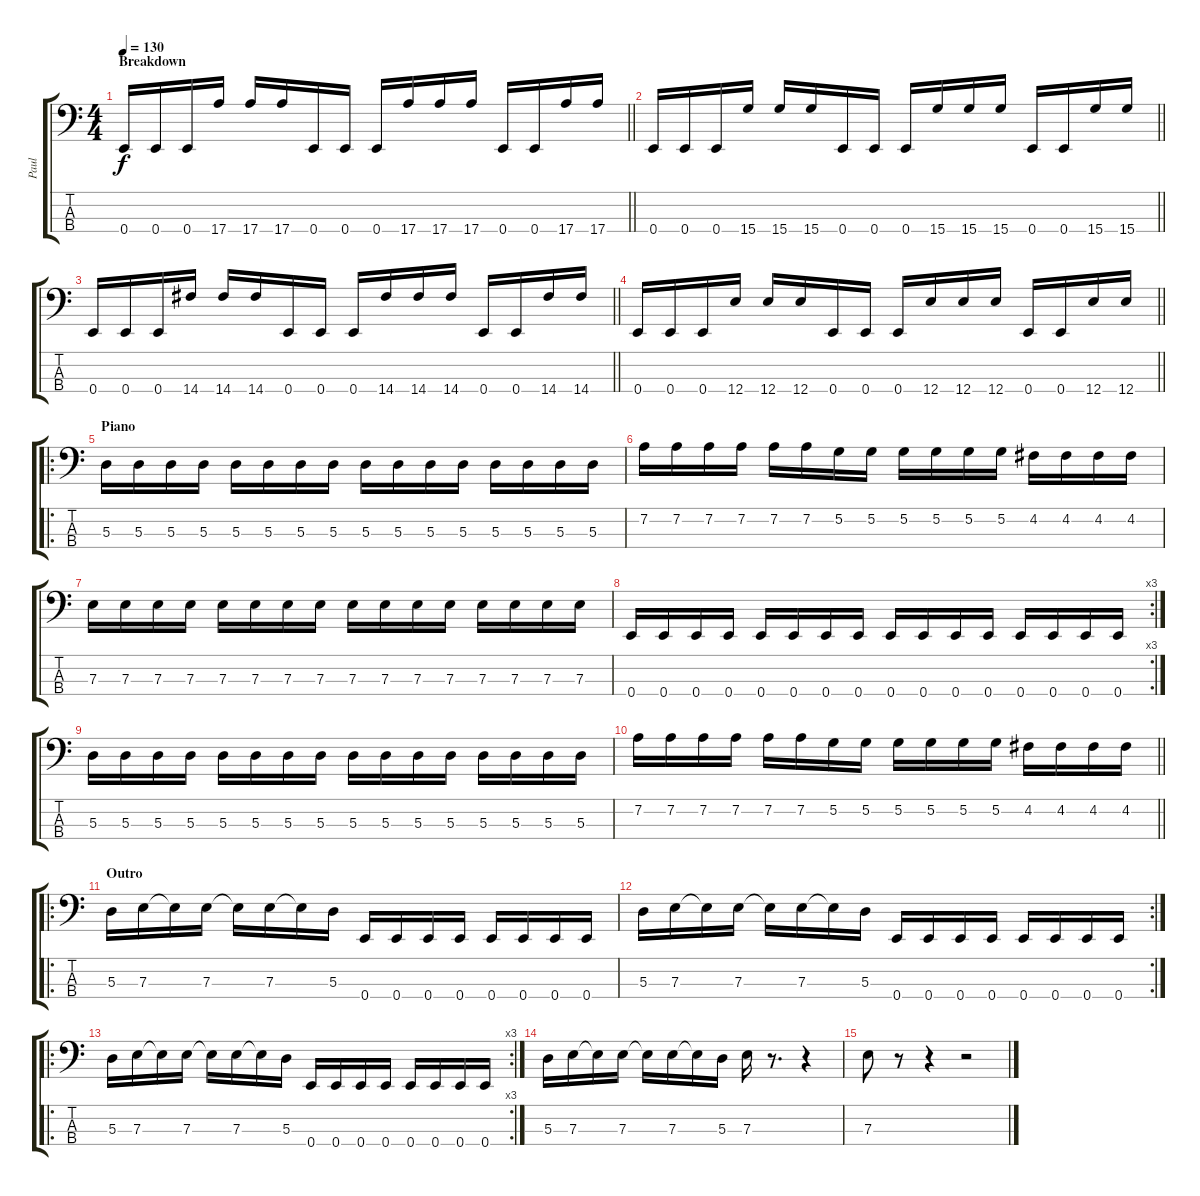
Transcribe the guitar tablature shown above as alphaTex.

\track ("Paul" "Paul") {instrument electricbasspick}
\staff {score tabs}
\tuning (G2 D2 A1 E1) {hide}
\ts (4 4)
\section ("" "Breakdown")
\tempo 130
\clef f4
\barLineRight lightlight
\ks c
0.4.16{dy f} 0.4.16 0.4.16 17.4.16 17.4.16 17.4.16 0.4.16 0.4.16 0.4.16 17.4.16 17.4.16 17.4.16 0.4.16 0.4.16 17.4.16 17.4.16 |
\barLineRight lightlight
0.4.16 0.4.16 0.4.16 15.4.16 15.4.16 15.4.16 0.4.16 0.4.16 0.4.16 15.4.16 15.4.16 15.4.16 0.4.16 0.4.16 15.4.16 15.4.16 |
\barLineRight lightlight
0.4.16 0.4.16 0.4.16 14.4.16 14.4.16 14.4.16 0.4.16 0.4.16 0.4.16 14.4.16 14.4.16 14.4.16 0.4.16 0.4.16 14.4.16 14.4.16 |
\barLineRight lightlight
0.4.16 0.4.16 0.4.16 12.4.16 12.4.16 12.4.16 0.4.16 0.4.16 0.4.16 12.4.16 12.4.16 12.4.16 0.4.16 0.4.16 12.4.16 12.4.16 |
\ro
\section ("" "Piano")
5.3.16 5.3.16 5.3.16 5.3.16 5.3.16 5.3.16 5.3.16 5.3.16 5.3.16 5.3.16 5.3.16 5.3.16 5.3.16 5.3.16 5.3.16 5.3.16 |
7.2.16 7.2.16 7.2.16 7.2.16 7.2.16 7.2.16 5.2.16 5.2.16 5.2.16 5.2.16 5.2.16 5.2.16 4.2.16 4.2.16 4.2.16 4.2.16 |
7.3.16 7.3.16 7.3.16 7.3.16 7.3.16 7.3.16 7.3.16 7.3.16 7.3.16 7.3.16 7.3.16 7.3.16 7.3.16 7.3.16 7.3.16 7.3.16 |
\rc 3
0.4.16 0.4.16 0.4.16 0.4.16 0.4.16 0.4.16 0.4.16 0.4.16 0.4.16 0.4.16 0.4.16 0.4.16 0.4.16 0.4.16 0.4.16 0.4.16 |
5.3.16 5.3.16 5.3.16 5.3.16 5.3.16 5.3.16 5.3.16 5.3.16 5.3.16 5.3.16 5.3.16 5.3.16 5.3.16 5.3.16 5.3.16 5.3.16 |
\barLineRight lightlight
7.2.16 7.2.16 7.2.16 7.2.16 7.2.16 7.2.16 5.2.16 5.2.16 5.2.16 5.2.16 5.2.16 5.2.16 4.2.16 4.2.16 4.2.16 4.2.16 |
\ro
\section ("" "Outro")
5.3.16 7.3.16 7.3{t}.16 7.3.16 7.3{t}.16 7.3.16 7.3{t}.16 5.3.16 0.4.16 0.4.16 0.4.16 0.4.16 0.4.16 0.4.16 0.4.16 0.4.16 |
\rc 2
5.3.16 7.3.16 7.3{t}.16 7.3.16 7.3{t}.16 7.3.16 7.3{t}.16 5.3.16 0.4.16 0.4.16 0.4.16 0.4.16 0.4.16 0.4.16 0.4.16 0.4.16 |
\ro
\rc 3
5.3.16 7.3.16 7.3{t}.16 7.3.16 7.3{t}.16 7.3.16 7.3{t}.16 5.3.16 0.4.16 0.4.16 0.4.16 0.4.16 0.4.16 0.4.16 0.4.16 0.4.16 |
5.3.16 7.3.16 7.3{t}.16 7.3.16 7.3{t}.16 7.3.16 7.3{t}.16 5.3.16 7.3.16 r.8{d} r.4 |
7.3.8 r.8 r.4 r.2
